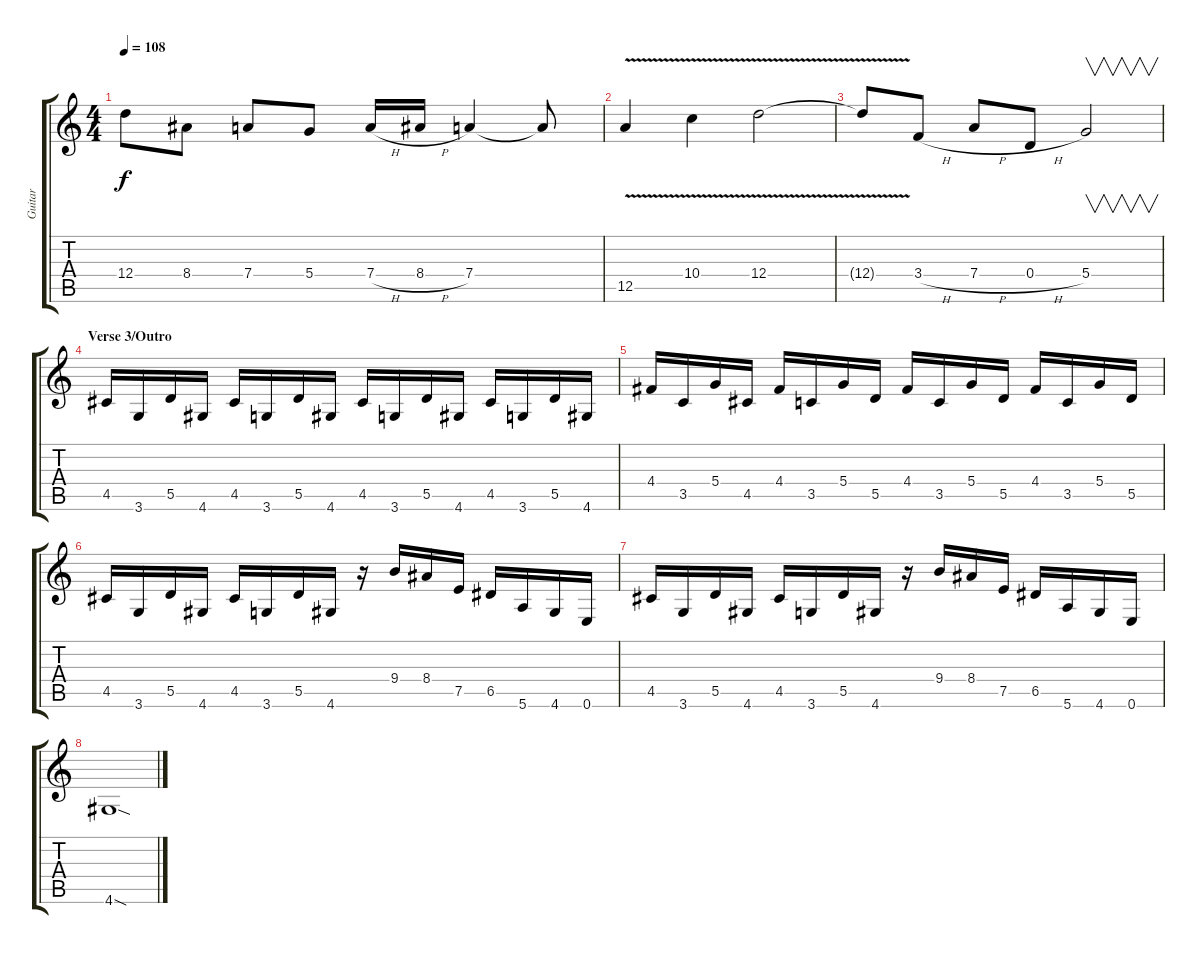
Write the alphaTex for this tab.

\track ("Guitar" "Guitar") {instrument electricguitarclean}
\staff {score tabs}
\tuning (E4 B3 G3 D3 A2 E2) {hide}
\ts (4 4)
\tempo 108
\clef g2
\ks c
12.4{t}.8{dy f} 8.4.8 7.4.8 5.4.8 7.4{h}.16 8.4{h}.16 7.4.4 7.4{t}.8 |
12.5{v}.4{instrument electricguitarclean} 10.4{v}.4 12.4{v}.2 |
12.4{t}.8 3.4{h}.8 7.4{h}.8 0.4{h}.8 5.4.2{v} |
\section ("" "Verse 3/Outro")
4.5.16{instrument distortionguitar} 3.6.16 5.5.16 4.6.16 4.5.16 3.6.16 5.5.16 4.6.16 4.5.16 3.6.16 5.5.16 4.6.16 4.5.16 3.6.16 5.5.16 4.6.16 |
4.4.16 3.5.16 5.4.16 4.5.16 4.4.16 3.5.16 5.4.16 5.5.16 4.4.16 3.5.16 5.4.16 5.5.16 4.4.16 3.5.16 5.4.16 5.5.16 |
4.5.16{instrument distortionguitar} 3.6.16 5.5.16 4.6.16 4.5.16 3.6.16 5.5.16 4.6.16 r.16 9.4.16 8.4.16 7.5.16 6.5.16 5.6.16 4.6.16 0.6.16 |
4.5.16{instrument distortionguitar} 3.6.16 5.5.16 4.6.16 4.5.16 3.6.16 5.5.16 4.6.16 r.16 9.4.16 8.4.16 7.5.16 6.5.16 5.6.16 4.6.16 0.6.16 |
4.6{sod}.1
